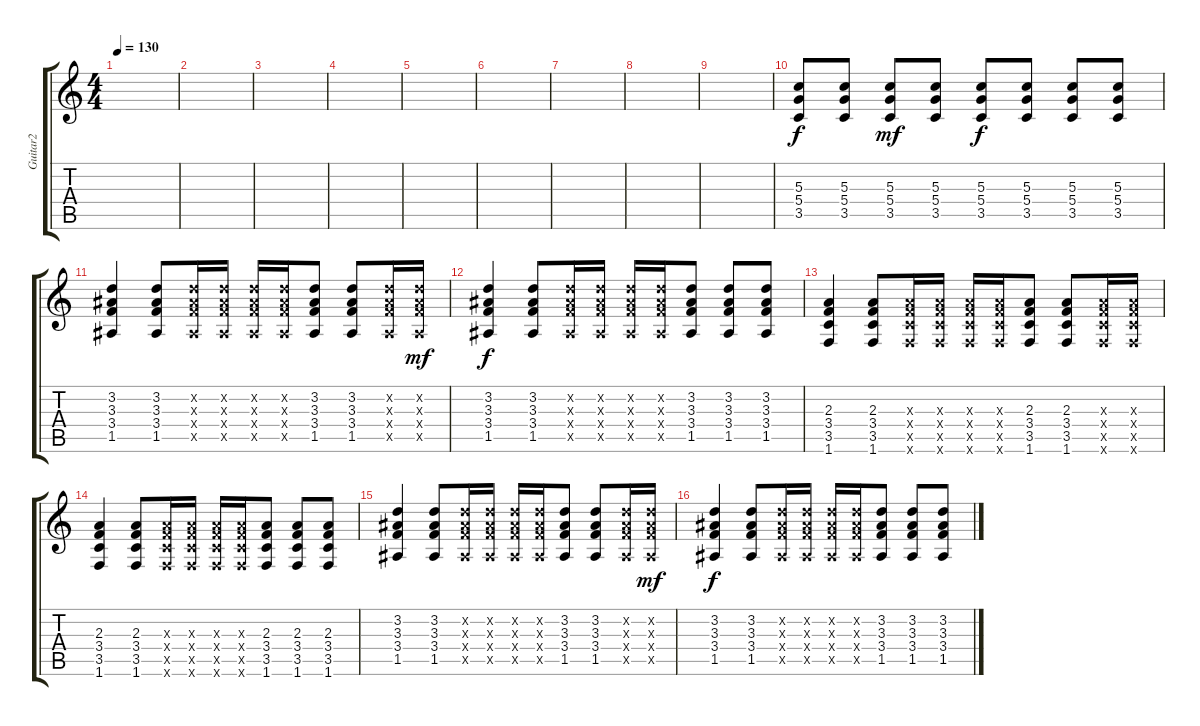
\track ("Guitar2" "Guitar2") {instrument distortionguitar}
\staff {score tabs}
\tuning (E4 B3 G3 D3 A2 E2) {hide}
\ts (4 4)
\tempo 130
\clef g2
\ks c
|
|
|
|
|
|
|
|
|
(5.3 5.4 3.5).8 (5.3 5.4 3.5).8 (5.3 5.4 3.5).8{dy mf} (5.3 5.4 3.5).8 (5.3 5.4 3.5).8{dy f} (5.3 5.4 3.5).8 (5.3 5.4 3.5).8 (5.3 5.4 3.5).8 |
(3.2 3.3 3.4 1.5).4 (3.2 3.3 3.4 1.5).8 (3.2{x} 3.3{x} 3.4{x} 1.5{x}).16 (3.2{x} 3.3{x} 3.4{x} 1.5{x}).16 (3.2{x} 3.3{x} 3.4{x} 1.5{x}).16 (3.2{x} 3.3{x} 3.4{x} 1.5{x}).16 (3.2 3.3 3.4 1.5).8 (3.2 3.3 3.4 1.5).8 (3.2{x} 3.3{x} 3.4{x} 1.5{x}).16 (3.2{x} 3.3{x} 3.4{x} 1.5{x}).16{dy mf} |
(3.2 3.3 3.4 1.5).4{dy f} (3.2 3.3 3.4 1.5).8 (3.2{x} 3.3{x} 3.4{x} 1.5{x}).16 (3.2{x} 3.3{x} 3.4{x} 1.5{x}).16 (3.2{x} 3.3{x} 3.4{x} 1.5{x}).16 (3.2{x} 3.3{x} 3.4{x} 1.5{x}).16 (3.2 3.3 3.4 1.5).8 (3.2 3.3 3.4 1.5).8 (3.2 3.3 3.4 1.5).8 |
(2.3 3.4 3.5 1.6).4 (2.3 3.4 3.5 1.6).8 (2.3{x} 3.4{x} 3.5{x} 1.6{x}).16 (2.3{x} 3.4{x} 3.5{x} 1.6{x}).16 (2.3{x} 3.4{x} 3.5{x} 1.6{x}).16 (2.3{x} 3.4{x} 3.5{x} 1.6{x}).16 (2.3 3.4 3.5 1.6).8 (2.3 3.4 3.5 1.6).8 (2.3{x} 3.4{x} 3.5{x} 1.6{x}).16 (2.3{x} 3.4{x} 3.5{x} 1.6{x}).16 |
(2.3 3.4 3.5 1.6).4 (2.3 3.4 3.5 1.6).8 (2.3{x} 3.4{x} 3.5{x} 1.6{x}).16 (2.3{x} 3.4{x} 3.5{x} 1.6{x}).16 (2.3{x} 3.4{x} 3.5{x} 1.6{x}).16 (2.3{x} 3.4{x} 3.5{x} 1.6{x}).16 (2.3 3.4 3.5 1.6).8 (2.3 3.4 3.5 1.6).8 (2.3 3.4 3.5 1.6).8 |
(3.2 3.3 3.4 1.5).4 (3.2 3.3 3.4 1.5).8 (3.2{x} 3.3{x} 3.4{x} 1.5{x}).16 (3.2{x} 3.3{x} 3.4{x} 1.5{x}).16 (3.2{x} 3.3{x} 3.4{x} 1.5{x}).16 (3.2{x} 3.3{x} 3.4{x} 1.5{x}).16 (3.2 3.3 3.4 1.5).8 (3.2 3.3 3.4 1.5).8 (3.2{x} 3.3{x} 3.4{x} 1.5{x}).16 (3.2{x} 3.3{x} 3.4{x} 1.5{x}).16{dy mf} |
(3.2 3.3 3.4 1.5).4{dy f} (3.2 3.3 3.4 1.5).8 (3.2{x} 3.3{x} 3.4{x} 1.5{x}).16 (3.2{x} 3.3{x} 3.4{x} 1.5{x}).16 (3.2{x} 3.3{x} 3.4{x} 1.5{x}).16 (3.2{x} 3.3{x} 3.4{x} 1.5{x}).16 (3.2 3.3 3.4 1.5).8 (3.2 3.3 3.4 1.5).8 (3.2 3.3 3.4 1.5).8
